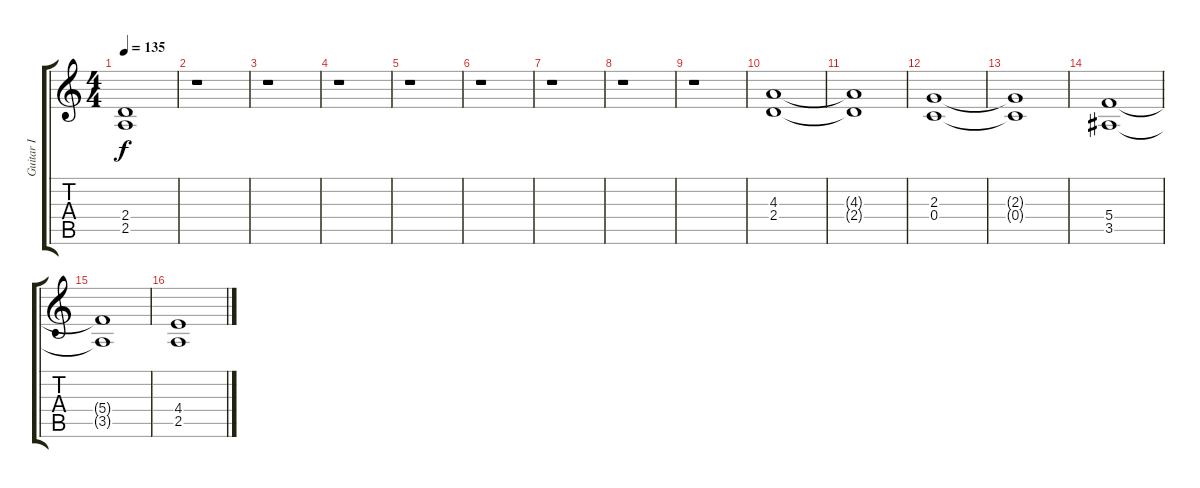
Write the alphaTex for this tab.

\track ("Guitar I" "Guitar I") {instrument distortionguitar}
\staff {score tabs}
\tuning (D4 A3 F3 C3 G2 D2) {hide}
\ts (4 4)
\tempo 135
\clef g2
\ks c
(2.4{t} 2.5{t}).1{dy f volume 7} |
r.1 |
r.1 |
r.1 |
r.1 |
r.1 |
r.1 |
r.1 |
r.1{volume 13} |
(4.3 2.4).1 |
(4.3{t} 2.4{t}).1 |
(2.3 0.4).1 |
(2.3{t} 0.4{t}).1 |
(5.4 3.5).1 |
(5.4{t} 3.5{t}).1 |
(4.4 2.5).1
